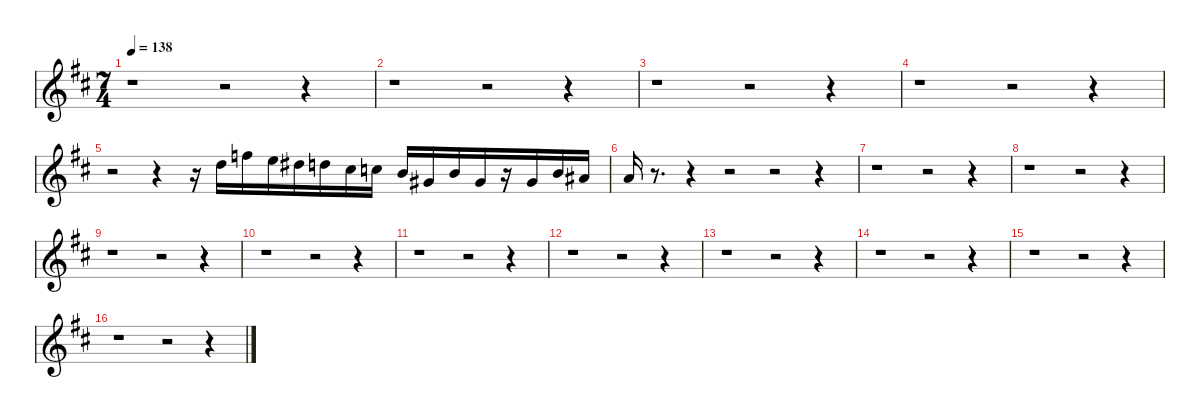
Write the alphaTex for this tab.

\defaultSystemsLayout 4
\hideDynamics
\bracketExtendMode nobrackets
\singleTrackTrackNamePolicy hidden
\multiTrackTrackNamePolicy hidden
\firstSystemTrackNameMode fullname
\firstSystemTrackNameOrientation horizontal
\otherSystemsTrackNameOrientation horizontal
\track ("Clavinet" "clav.") {instrument clavinet}
\staff {score}
\tuning (E4 B3 G3 D3 A2 E2)
\ts (7 4)
\beaming (8 6 4 4)
\tempo 138
\clef g2
\ks d
r.1{dy fff instrument clavinet beam Down} r.2{beam Down} r.4{beam Down} |
r.1{beam Down} r.2{beam Down} r.4{beam Down} |
r.1{beam Down} r.2{beam Down} r.4{beam Down} |
r.1{beam Down} r.2{beam Down} r.4{beam Down} |
r.2{beam Down} r.4{beam Down} r.16{beam Down} 10.1{acc forcenatural}.16{beam Down} 13.1{acc forcenatural}.16{beam Down} 12.1{acc forcenatural}.16{beam Down} 11.1{acc #}.16{beam Down} 10.1{acc forcenatural}.16{beam Down} 14.2{acc #}.16{beam Down} 13.2{acc forcenatural}.16{beam Down} 12.2{acc forcenatural}.16{beam Up} 13.3{acc #}.16{beam Up} 12.2{acc forcenatural}.16{beam Up} 13.3{acc #}.16{beam Up} r.16{beam Up} 13.3{acc #}.16{beam Up} 12.2{acc forcenatural}.16{beam Up} 11.2{acc #}.16{beam Up} |
10.2{acc forcenatural}.16{beam Up} r.8{d beam Up} r.4{beam Up} r.2{beam Up} r.2{beam Up} r.4{beam Up} |
r.1{beam Down} r.2{beam Down} r.4{beam Down} |
r.1{beam Down} r.2{beam Down} r.4{beam Down} |
r.1{beam Down} r.2{beam Down} r.4{beam Down} |
r.1{beam Down} r.2{beam Down} r.4{beam Down} |
r.1{beam Down} r.2{beam Down} r.4{beam Down} |
r.1{beam Down} r.2{beam Down} r.4{beam Down} |
r.1{beam Down} r.2{beam Down} r.4{beam Down} |
r.1{beam Down} r.2{beam Down} r.4{beam Down} |
r.1{beam Down} r.2{beam Down} r.4{beam Down} |
r.1{beam Down} r.2{beam Down} r.4{beam Down}
